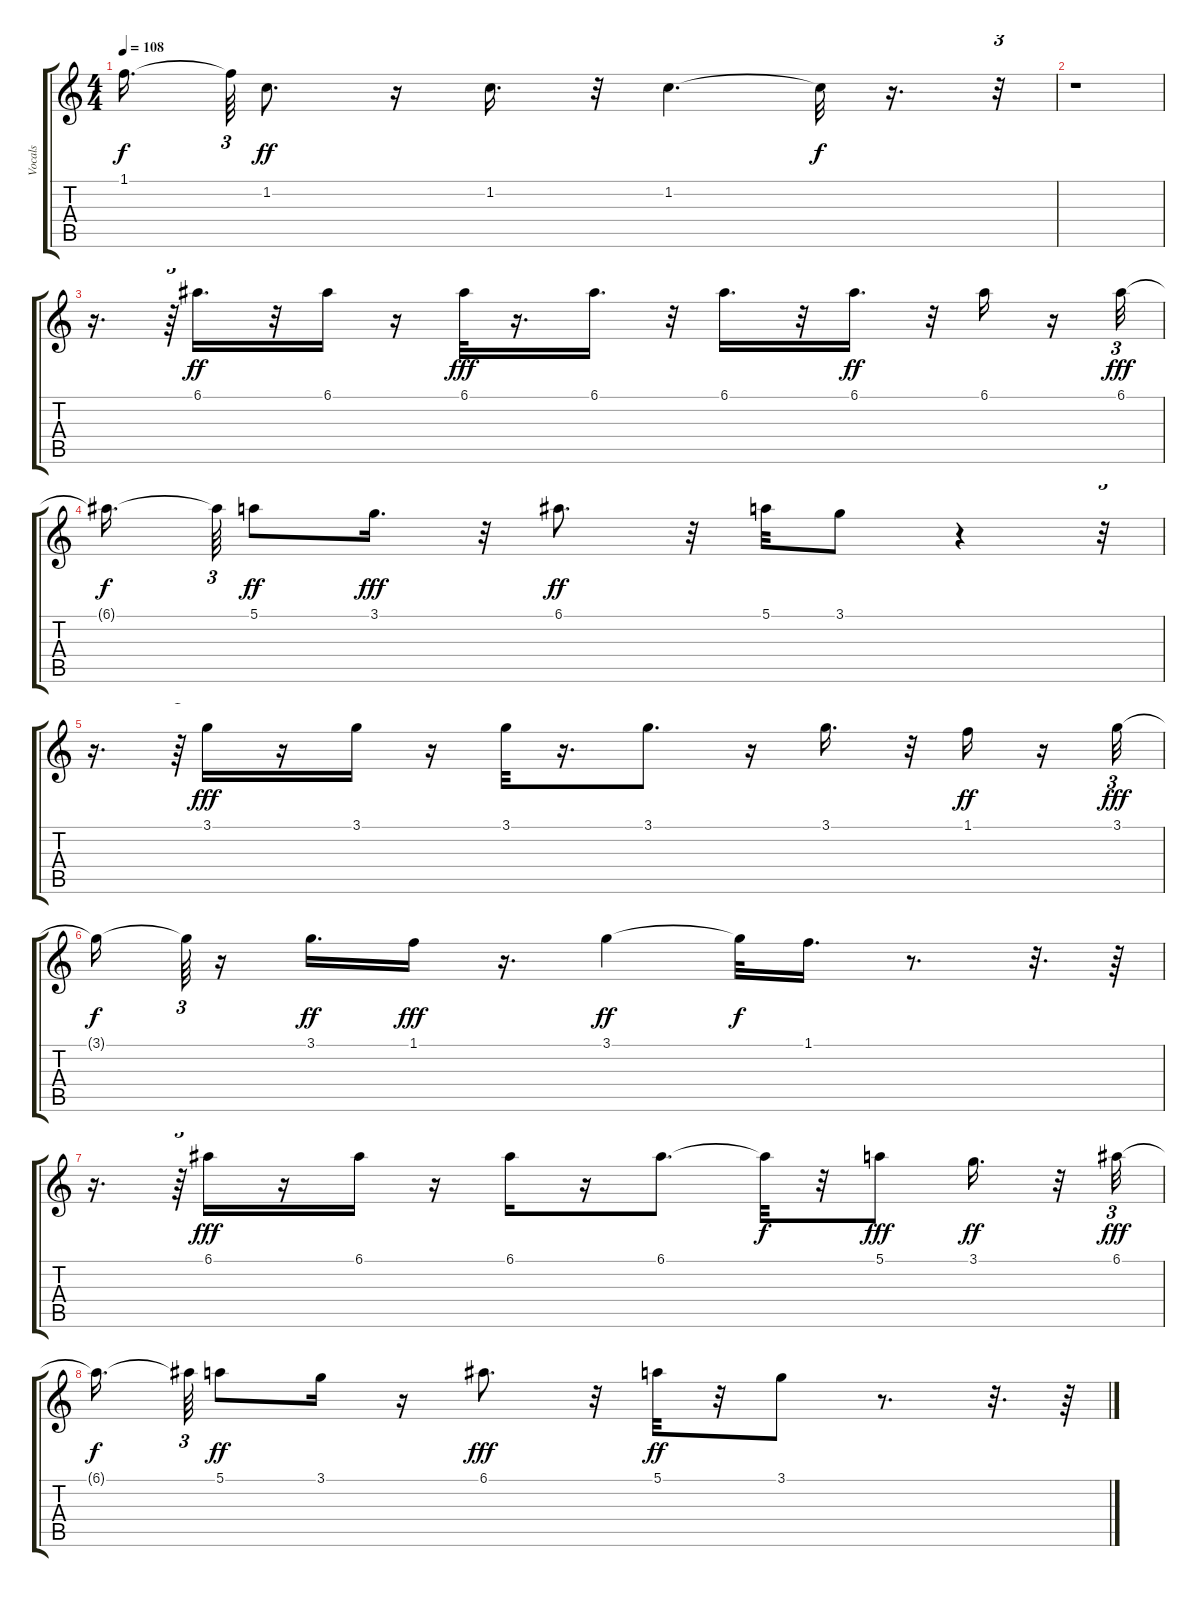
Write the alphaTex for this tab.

\track ("Vocals" "Vocals") {instrument overdrivenguitar}
\staff {score tabs}
\tuning (E4 B3 G3 D3 A2 E2) {hide}
\ts (4 4)
\tempo 108
\clef g2
\ks c
1.1{t}.16{d dy f beam splitsecondary} 1.1{t}.64{tu (3 2)} 1.2.8{d dy ff} r.16 1.2.16{d} r.32 1.2.4{d} 1.2{t}.32{dy f} r.16{d} r.32{tu (3 2)} |
r.1 |
r.16{d} r.64{tu (3 2)} 6.1.16{d dy ff} r.32 6.1.16 r.16 6.1.32{dy fff} r.16{d} 6.1.16{d} r.32 6.1.16{d} r.32 6.1.16{d dy ff} r.32 6.1.16 r.16 6.1.32{tu (3 2) dy fff} |
6.1{t}.16{d dy f beam splitsecondary} 6.1{t}.64{tu (3 2)} 5.1.8{dy ff} 3.1.16{d dy fff} r.32 6.1.8{d dy ff} r.32 5.1.32 3.1.8 r.4 r.32{tu (3 2)} |
r.16{d} r.64{tu (3 2)} 3.1.16{dy fff} r.16 3.1.16 r.16 3.1.32 r.16{d} 3.1.8{d} r.16 3.1.16{d} r.32 1.1.16{dy ff} r.16 3.1.32{tu (3 2) dy fff} |
3.1{t}.16{dy f} 3.1{t}.64{tu (3 2)} r.16 3.1.16{d dy ff} 1.1.16{dy fff} r.16{d} 3.1.4{dy ff} 3.1{t}.32{dy f} 1.1.16{d} r.8{d} r.32{d} r.64 |
r.16{d} r.64{tu (3 2)} 6.1.16{dy fff} r.16 6.1.16 r.16 6.1.16 r.16 6.1.8{d} 6.1{t}.32{dy f} r.32 5.1.8{dy fff} 3.1.16{d dy ff} r.32 6.1.32{tu (3 2) dy fff} |
6.1{t}.16{d dy f beam splitsecondary} 6.1{t}.64{tu (3 2)} 5.1.8{dy ff} 3.1.16 r.16 6.1.8{d dy fff} r.32 5.1.32{dy ff} r.32 3.1.8 r.8{d} r.32{d} r.64
